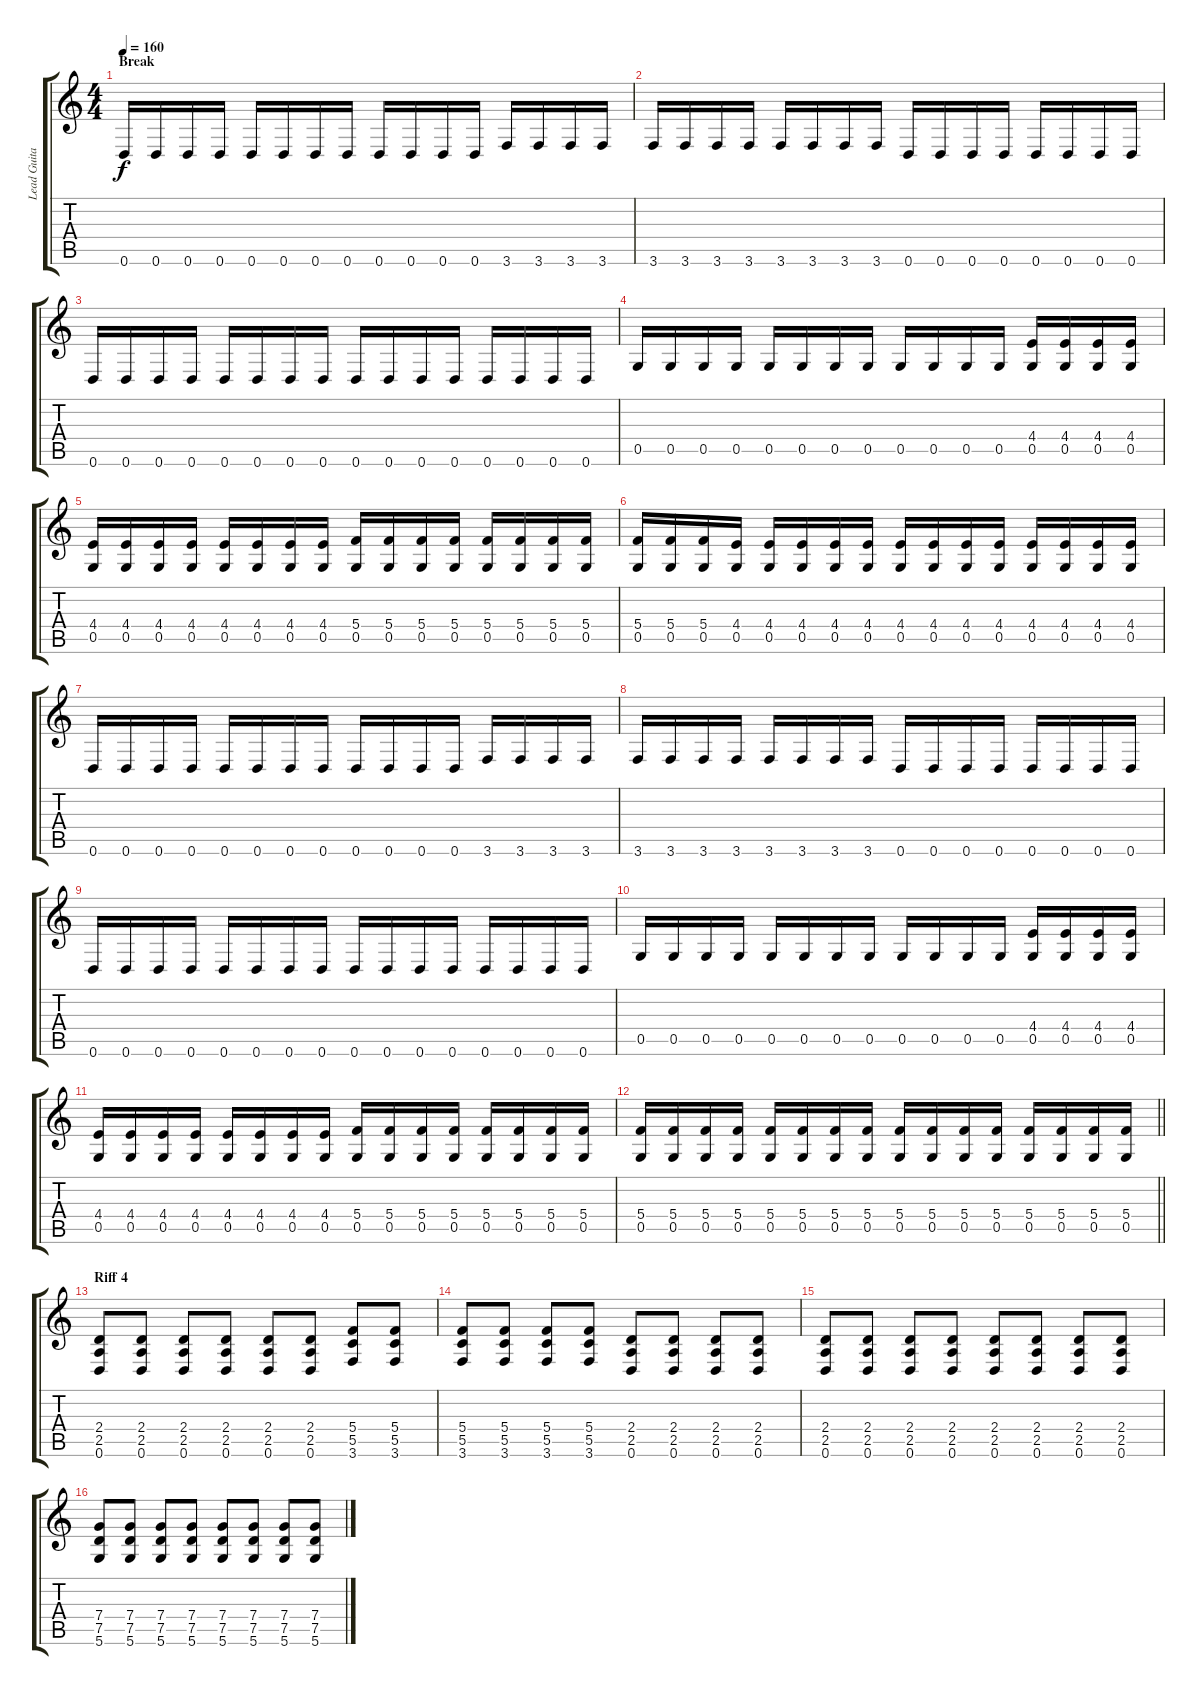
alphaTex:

\track ("Lead Guitar" "Lead Guita") {instrument distortionguitar}
\staff {score tabs}
\tuning (D4 A3 F3 C3 G2 D2) {hide}
\ts (4 4)
\section ("" "Break")
\tempo 160
\clef g2
\ks c
0.6.16{dy f} 0.6.16 0.6.16 0.6.16 0.6.16 0.6.16 0.6.16 0.6.16 0.6.16 0.6.16 0.6.16 0.6.16 3.6.16 3.6.16 3.6.16 3.6.16 |
3.6.16 3.6.16 3.6.16 3.6.16 3.6.16 3.6.16 3.6.16 3.6.16 0.6.16 0.6.16 0.6.16 0.6.16 0.6.16 0.6.16 0.6.16 0.6.16 |
0.6.16 0.6.16 0.6.16 0.6.16 0.6.16 0.6.16 0.6.16 0.6.16 0.6.16 0.6.16 0.6.16 0.6.16 0.6.16 0.6.16 0.6.16 0.6.16 |
0.5.16 0.5.16 0.5.16 0.5.16 0.5.16 0.5.16 0.5.16 0.5.16 0.5.16 0.5.16 0.5.16 0.5.16 (4.4 0.5).16 (4.4 0.5).16 (4.4 0.5).16 (4.4 0.5).16 |
(4.4 0.5).16 (4.4 0.5).16 (4.4 0.5).16 (4.4 0.5).16 (4.4 0.5).16 (4.4 0.5).16 (4.4 0.5).16 (4.4 0.5).16 (5.4 0.5).16 (5.4 0.5).16 (5.4 0.5).16 (5.4 0.5).16 (5.4 0.5).16 (5.4 0.5).16 (5.4 0.5).16 (5.4 0.5).16 |
(5.4 0.5).16 (5.4 0.5).16 (5.4 0.5).16 (4.4 0.5).16 (4.4 0.5).16 (4.4 0.5).16 (4.4 0.5).16 (4.4 0.5).16 (4.4 0.5).16 (4.4 0.5).16 (4.4 0.5).16 (4.4 0.5).16 (4.4 0.5).16 (4.4 0.5).16 (4.4 0.5).16 (4.4 0.5).16 |
0.6.16 0.6.16 0.6.16 0.6.16 0.6.16 0.6.16 0.6.16 0.6.16 0.6.16 0.6.16 0.6.16 0.6.16 3.6.16 3.6.16 3.6.16 3.6.16 |
3.6.16 3.6.16 3.6.16 3.6.16 3.6.16 3.6.16 3.6.16 3.6.16 0.6.16 0.6.16 0.6.16 0.6.16 0.6.16 0.6.16 0.6.16 0.6.16 |
0.6.16 0.6.16 0.6.16 0.6.16 0.6.16 0.6.16 0.6.16 0.6.16 0.6.16 0.6.16 0.6.16 0.6.16 0.6.16 0.6.16 0.6.16 0.6.16 |
0.5.16 0.5.16 0.5.16 0.5.16 0.5.16 0.5.16 0.5.16 0.5.16 0.5.16 0.5.16 0.5.16 0.5.16 (4.4 0.5).16 (4.4 0.5).16 (4.4 0.5).16 (4.4 0.5).16 |
(4.4 0.5).16 (4.4 0.5).16 (4.4 0.5).16 (4.4 0.5).16 (4.4 0.5).16 (4.4 0.5).16 (4.4 0.5).16 (4.4 0.5).16 (5.4 0.5).16 (5.4 0.5).16 (5.4 0.5).16 (5.4 0.5).16 (5.4 0.5).16 (5.4 0.5).16 (5.4 0.5).16 (5.4 0.5).16 |
\barLineRight lightlight
(5.4 0.5).16 (5.4 0.5).16 (5.4 0.5).16 (5.4 0.5).16 (5.4 0.5).16 (5.4 0.5).16 (5.4 0.5).16 (5.4 0.5).16 (5.4 0.5).16 (5.4 0.5).16 (5.4 0.5).16 (5.4 0.5).16 (5.4 0.5).16 (5.4 0.5).16 (5.4 0.5).16 (5.4 0.5).16 |
\section ("" "Riff 4")
(2.4 2.5 0.6).8 (2.4 2.5 0.6).8 (2.4 2.5 0.6).8 (2.4 2.5 0.6).8 (2.4 2.5 0.6).8 (2.4 2.5 0.6).8 (5.4 5.5 3.6).8 (5.4 5.5 3.6).8 |
(5.4 5.5 3.6).8 (5.4 5.5 3.6).8 (5.4 5.5 3.6).8 (5.4 5.5 3.6).8 (2.4 2.5 0.6).8 (2.4 2.5 0.6).8 (2.4 2.5 0.6).8 (2.4 2.5 0.6).8 |
(2.4 2.5 0.6).8 (2.4 2.5 0.6).8 (2.4 2.5 0.6).8 (2.4 2.5 0.6).8 (2.4 2.5 0.6).8 (2.4 2.5 0.6).8 (2.4 2.5 0.6).8 (2.4 2.5 0.6).8 |
(7.4 7.5 5.6).8 (7.4 7.5 5.6).8 (7.4 7.5 5.6).8 (7.4 7.5 5.6).8 (7.4 7.5 5.6).8 (7.4 7.5 5.6).8 (7.4 7.5 5.6).8 (7.4 7.5 5.6).8
